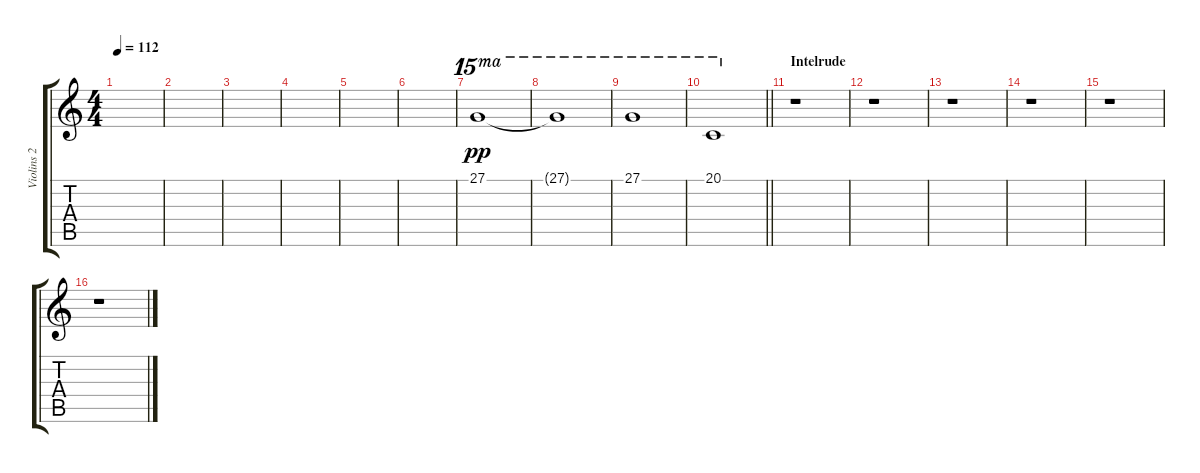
\track ("Violins 2" "Violins 2") {instrument violin}
\staff {score tabs}
\tuning (E4 B3 G3 D3 A2 E2) {hide}
\ts (4 4)
\tempo 112
\clef g2
\ks c
|
|
|
|
|
|
27.1.1{ot 15ma dy pp} |
27.1{t}.1{ot 15ma} |
27.1.1{ot 15ma} |
\barLineRight lightlight
20.1.1{ot 15ma} |
\section ("" "Intelrude")
r.1 |
r.1 |
r.1 |
r.1 |
r.1 |
r.1
